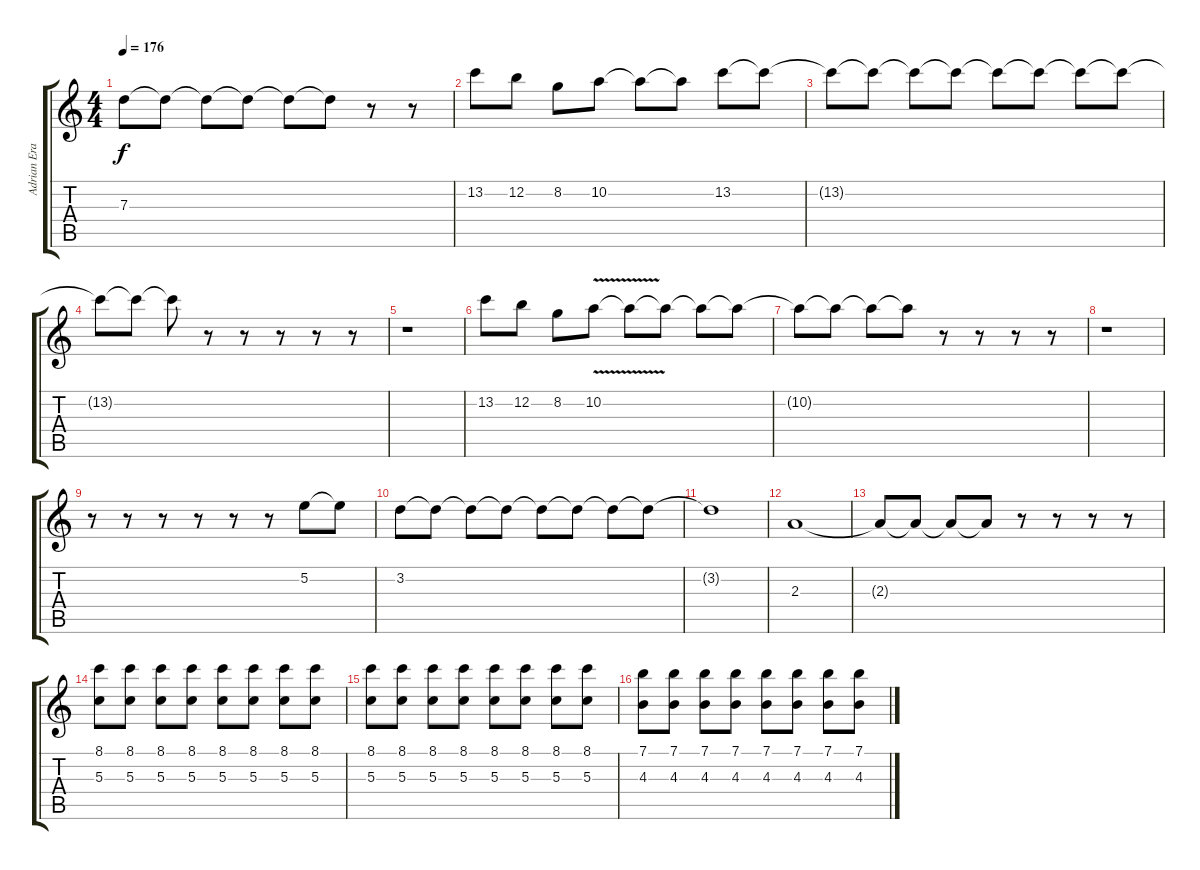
\track ("Adrian Erasmus" "Adrian Era") {instrument distortionguitar}
\staff {score tabs}
\tuning (E4 B3 G3 D3 A2 E2) {hide}
\ts (4 4)
\tempo 176
\clef g2
\ks c
7.3{t}.8{dy f} 7.3{t}.8 7.3{t}.8 7.3{t}.8 7.3{t}.8 7.3{t}.8 r.8 r.8 |
13.2.8 12.2.8 8.2.8 10.2.8 10.2{t}.8 10.2{t}.8 13.2.8 13.2{t}.8 |
13.2{t}.8 13.2{t}.8 13.2{t}.8 13.2{t}.8 13.2{t}.8 13.2{t}.8 13.2{t}.8 13.2{t}.8 |
13.2{t}.8 13.2{t}.8 13.2{t}.8 r.8 r.8 r.8 r.8 r.8 |
r.1 |
13.2.8 12.2.8 8.2.8 10.2{v}.8 10.2{t}.8 10.2{t}.8 10.2{t}.8 10.2{t}.8 |
10.2{t}.8 10.2{t}.8 10.2{t}.8 10.2{t}.8 r.8 r.8 r.8 r.8 |
r.1 |
r.8 r.8 r.8 r.8 r.8 r.8 5.2.8 5.2{t}.8 |
3.2.8 3.2{t}.8 3.2{t}.8 3.2{t}.8 3.2{t}.8 3.2{t}.8 3.2{t}.8 3.2{t}.8 |
3.2{t}.1 |
2.3.1 |
2.3{t}.8 2.3{t}.8 2.3{t}.8 2.3{t}.8 r.8 r.8 r.8 r.8 |
(8.1 5.3).8 (8.1 5.3).8 (8.1 5.3).8 (8.1 5.3).8 (8.1 5.3).8 (8.1 5.3).8 (8.1 5.3).8 (8.1 5.3).8 |
(8.1 5.3).8 (8.1 5.3).8 (8.1 5.3).8 (8.1 5.3).8 (8.1 5.3).8 (8.1 5.3).8 (8.1 5.3).8 (8.1 5.3).8 |
(7.1 4.3).8 (7.1 4.3).8 (7.1 4.3).8 (7.1 4.3).8 (7.1 4.3).8 (7.1 4.3).8 (7.1 4.3).8 (7.1 4.3).8
